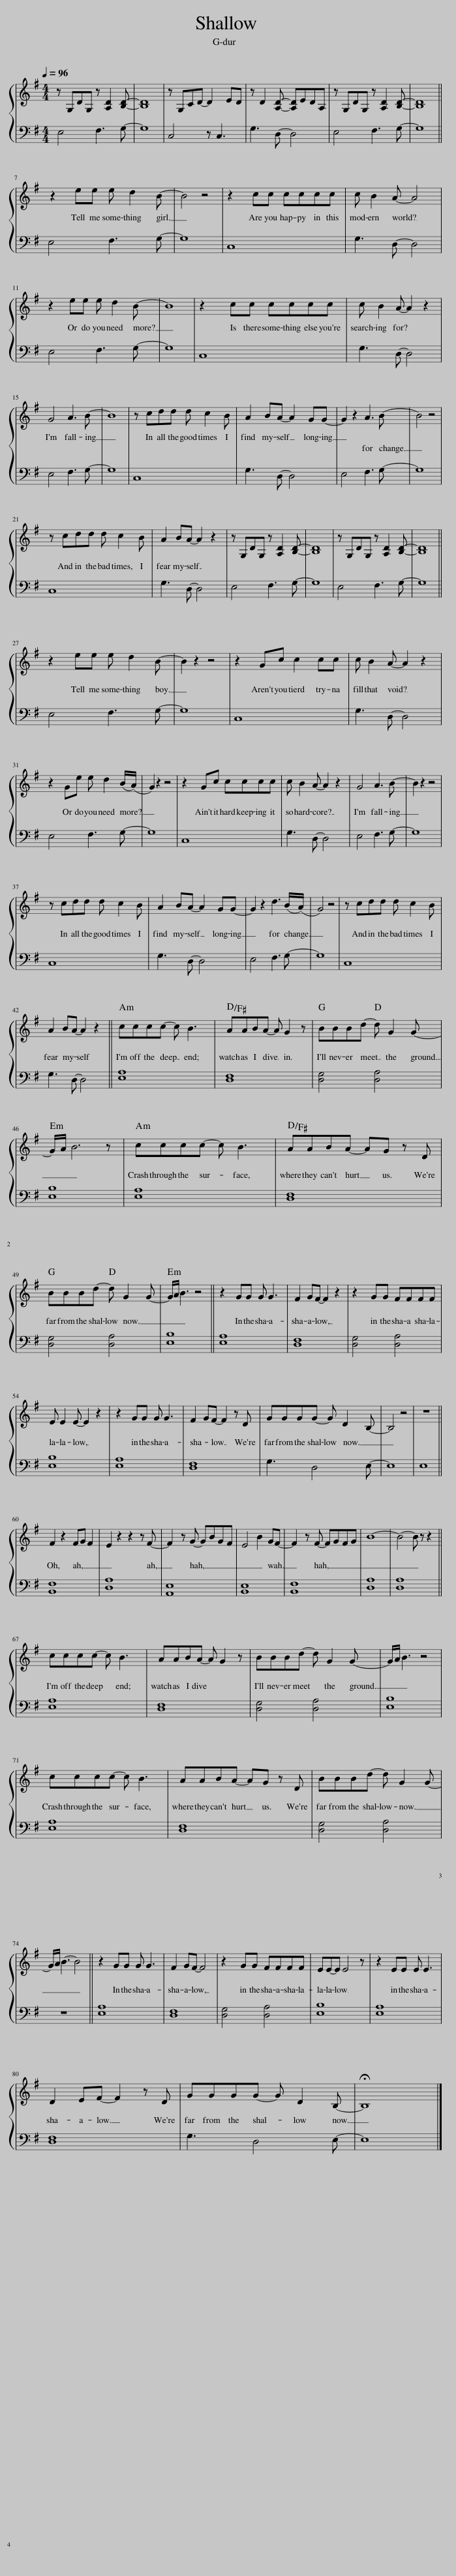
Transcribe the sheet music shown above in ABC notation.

X:1
%%score { 1 | 2 }
L:1/8
Q:1/4=96
M:4/4
I:linebreak $
K:G
V:1 treble
V:2 bass
V:1
 z G,DG, z [A,D]2 [B,D]- | [B,D]8 | z G,CD- D2 ED | z D2 [A,D]- [A,D]EDA, | z G,DG, z [A,D]2 [B,D]- | %5
 [B,D]8 ||$ z2 ee e d2 B- | B4 z4 | z2 cc cccc | c B2 A- A4 |$ %10
 z2 ee e d2 B- | B8 | z2 cc cccc | c B2 A- A2 z2 |$ G4 A3 B- | %15
 B8 | z cdd d c2 B | A2 BA- A2 GG- | G2 z2 A3 B- | B4 z4 |$ %20
 z cdd d c2 B | A2 BA- A2 z2 | z G,DG, z [A,D]2 [B,D]- | [B,D]8 | z G,DG, z [A,D]2 [B,D]- | %25
 [B,D]8 ||$ z2 ee e d2 B- | B2 z2 z4 | z2 Gc c2 cc | c B2 A- A2 z2 |$ %30
 z2 Ge e d2 (B/(A/) | G2) z2 z4 | z2 Gc cccc | c B2 A- A2 z2 | G4 A3 B- | %35
 B2 z2 z4 |$ z cdd d c2 B | A2 BA- A2 GG- | G2 z2 d3 (B/(A/) | G4) z4 | %40
 z cdd d c2 B |$ A2 BA- A2 z2 || cccc- c B3 | AABA- A G2 z | BBBd- d G2 G- |$ %45
 G/A/ B6 z | cccc- c B3 | AABA- AG z D |$ BBBd- d G2 G- | G/A/ B3 z4 || %50
 z2 GG G G3 | F2 GF- F2 z2 | z2 GG FFFF |$ E E2 E- E2 z2 | z2 GG G G3 | %55
 F2 GF- F2 z D | GGGG- G D2 B,- | B,4 z4 | z8 ||$ F2 z2 FG F2 | %60
 E2 z2 z2 z F- | F2 z G- GBGF | E4 B2 GF- | F2 z F- FGFG | B8- | %65
 B4- B z z2 ||$ cccc- c B3 | AABA- A G2 z | BBBd- d G2 G- | G/A/ B3 z4 |$ %70
 cccc- c B3 | AABA- AG z D | BBBd- d G2 G- |$ G/A/ B3- B4 || z2 GG G G3 | %75
 F2 GF- F4 | z2 GG FFFF | EE-E E4 z | z2 EE E E3 |$ D2 EF- F2 z D | %80
 GGGG- G D2 B,- | !fermata!B,8 |] %82
V:2
 E,4 F,3 G,- | G,8 | C,4 z C,3 | G,3 D,- D,4 | E,4 F,3 G,- | %5
 G,8 ||$ E,4 F,3 G,- | G,8 | C,8 | G,3 D,- D,4 |$ %10
 E,4 F,3 G,- | G,8 | C,8 | G,3 D,- D,4 |$ E,4 F,3 G,- | %15
 G,8 | C,8 | G,3 D,- D,4 | E,4 F,3 G,- | G,8 |$ %20
 C,8 | G,3 D,- D,4 | E,4 F,3 G,- | G,8 | E,4 F,3 G,- | %25
 G,8 ||$ E,4 F,3 G,- | G,8 | C,8 | G,3 D,- D,4 |$ %30
 E,4 F,3 G,- | G,8 | C,8 | G,3 D,- D,4 | E,4 F,3 G,- | %35
 G,8 |$ C,8 | G,3 D,- D,4 | E,4 F,3 G,- | G,8 | %40
 C,8 |$ G,3 D,- D,4 || [E,A,]8 | [D,F,]8 | [D,G,]4 [D,A,]4 |$ %45
 [E,B,]8 | [E,A,]8 | [D,F,]8 |$ [D,G,]4 [D,A,]4 | [E,B,]8 || %50
 [E,A,]8 | [D,F,]8 | [D,G,]4 [D,A,]4 |$ [E,B,]8 | [E,A,]8 | %55
 [D,F,]8 | G,3 D,4 E,- | E,8 | E,8 ||$ [B,,F,]8 | %60
 [D,A,]8 | [A,,E,]8 | [B,,E,]8 | [B,,F,]8 | [D,A,]8 | %65
 [D,A,]8 ||$ [E,A,]8 | [D,F,]8 | [D,G,]4 [D,A,]4 | [E,B,]8 |$ %70
 [E,A,]8 | [D,F,]8 | [D,G,]4 [D,A,]4 |$ z8 || [E,A,]8 | %75
 [D,F,]8 | [D,G,]4 [D,A,]4 | [E,B,]8 | [E,A,]8 |$ [D,F,]8 | %80
 G,3 D,4 E,- | E,8 |] %82
